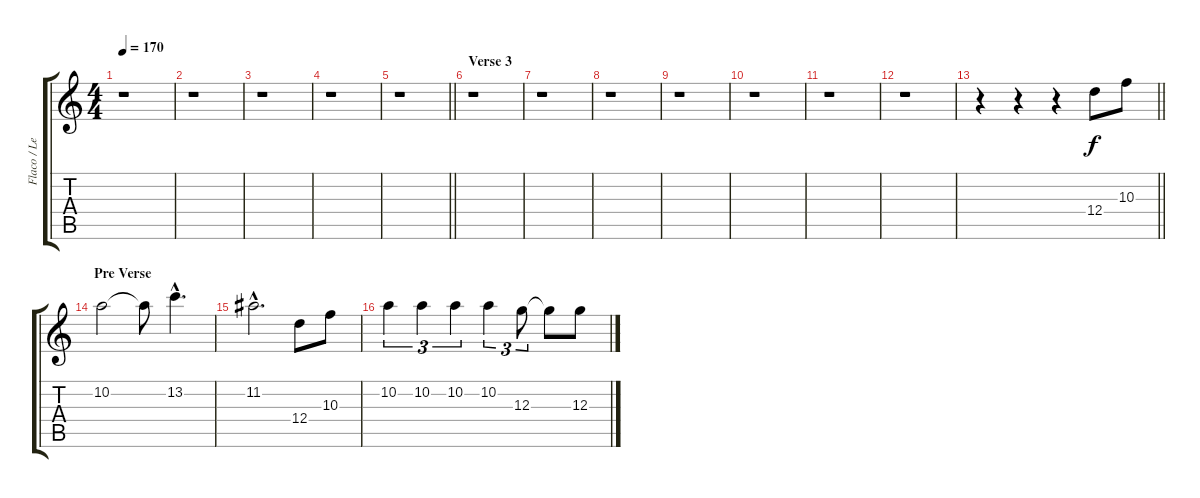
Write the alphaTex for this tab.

\track ("Flaco / Lead guitar" "Flaco / Le") {instrument distortionguitar}
\staff {score tabs}
\tuning (E4 B3 G3 D3 A2 E2) {hide}
\ts (4 4)
\tempo 170
\clef g2
\ks c
r.1{dy f} |
r.1 |
r.1 |
r.1 |
\barLineRight lightlight
r.1 |
\section ("" "Verse 3")
r.1 |
r.1 |
r.1 |
r.1 |
r.1 |
r.1 |
r.1 |
\barLineRight lightlight
r.4 r.4 r.4 12.4.8 10.3.8 |
\section ("" "Pre Verse")
10.2.2 10.2{t}.8 13.2{hac}.4{d} |
11.2{hac}.2{d} 12.4.8 10.3.8 |
10.2.4{tu (3 2)} 10.2.4{tu (3 2)} 10.2.4{tu (3 2)} 10.2.4{tu (3 2)} 12.3.8{tu (3 2)} 12.3{t}.8 12.3.8
